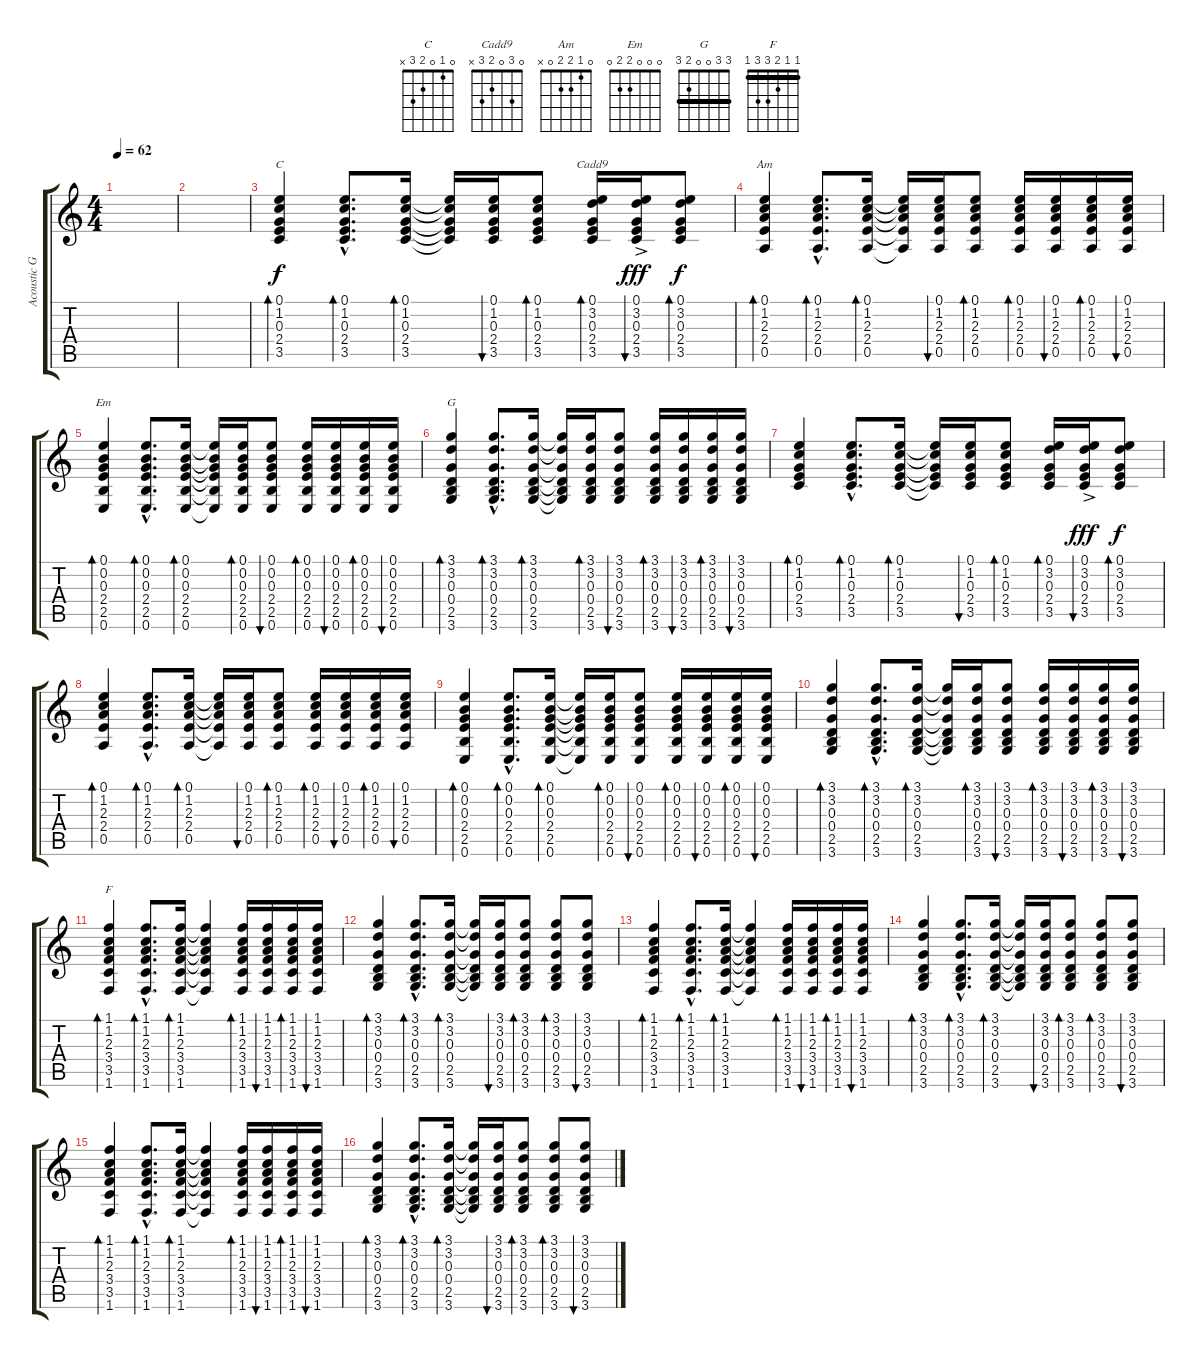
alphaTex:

\track ("Acoustic Guitar 2 - 12 Strings [Dave]" "Acoustic G") {instrument acousticguitarsteel}
\staff {score tabs}
\tuning (E4 B3 G3 D3 A2 E2) {hide}
\chord ("C" 0 1 0 2 3 x)
\chord ("Cadd9" 0 3 0 2 3 x)
\chord ("Am" 0 1 2 2 0 x)
\chord ("Em" 0 0 0 2 2 0)
\chord ("G" 3 3 0 0 2 3) {barre 3}
\chord ("F" 1 1 2 3 3 1) {barre 1}
\ts (4 4)
\tempo 62
\clef g2
\ks c
|
|
(0.1 1.2 0.3 2.4 3.5).4{bd 60 ch "C"} (0.1{hac} 1.2{hac} 0.3{hac} 2.4{hac} 3.5{hac}).8{d bd 60} (0.1 1.2 0.3 2.4 3.5).16{bd 60} (0.1{t} 1.2{t} 0.3{t} 2.4{t} 3.5{t}).16 (0.1 1.2 0.3 2.4 3.5).16{bu 30} (0.1 1.2 0.3 2.4 3.5).8{bd 30} (0.1 3.2 0.3 2.4 3.5).16{bd 30 ch "Cadd9"} (0.1{ac} 3.2{ac} 0.3{ac} 2.4{ac} 3.5{ac}).16{bu 30 dy fff} (0.1 3.2 0.3 2.4 3.5).8{bd 30 dy f} |
(0.1 1.2 2.3 2.4 0.5).4{bd 60 ch "Am"} (0.1{hac} 1.2{hac} 2.3{hac} 2.4{hac} 0.5{hac}).8{d bd 60} (0.1 1.2 2.3 2.4 0.5).16{bd 60} (0.1{t} 1.2{t} 2.3{t} 2.4{t} 0.5{t}).16 (0.1 1.2 2.3 2.4 0.5).16{bu 30} (0.1 1.2 2.3 2.4 0.5).8{bd 30} (0.1 1.2 2.3 2.4 0.5).16{bd 30} (0.1 1.2 2.3 2.4 0.5).16{bu 30} (0.1 1.2 2.3 2.4 0.5).16{bd 30} (0.1 1.2 2.3 2.4 0.5).16{bu 30} |
(0.1 0.2 0.3 2.4 2.5 0.6).4{bd 60 ch "Em"} (0.1{hac} 0.2{hac} 0.3{hac} 2.4{hac} 2.5{hac} 0.6{hac}).8{d bd 60} (0.1 0.2 0.3 2.4 2.5 0.6).16{bd 60} (0.1{t} 0.2{t} 0.3{t} 2.4{t} 2.5{t} 0.6{t}).16 (0.1 0.2 0.3 2.4 2.5 0.6).16{bd 30} (0.1 0.2 0.3 2.4 2.5 0.6).8{bu 30} (0.1 0.2 0.3 2.4 2.5 0.6).16{bd 30} (0.1 0.2 0.3 2.4 2.5 0.6).16{bu 30} (0.1 0.2 0.3 2.4 2.5 0.6).16{bd 30} (0.1 0.2 0.3 2.4 2.5 0.6).16{bu 30} |
(3.1 3.2 0.3 0.4 2.5 3.6).4{bd 60 ch "G"} (3.1{hac} 3.2{hac} 0.3{hac} 0.4{hac} 2.5{hac} 3.6{hac}).8{d bd 60} (3.1 3.2 0.3 0.4 2.5 3.6).16{bd 60} (3.1{t} 3.2{t} 0.3{t} 0.4{t} 2.5{t} 3.6{t}).16 (3.1 3.2 0.3 0.4 2.5 3.6).16{bd 30} (3.1 3.2 0.3 0.4 2.5 3.6).8{bu 30} (3.1 3.2 0.3 0.4 2.5 3.6).16{bd 30} (3.1 3.2 0.3 0.4 2.5 3.6).16{bu 30} (3.1 3.2 0.3 0.4 2.5 3.6).16{bd 30} (3.1 3.2 0.3 0.4 2.5 3.6).16{bu 30} |
(0.1 1.2 0.3 2.4 3.5).4{bd 60} (0.1{hac} 1.2{hac} 0.3{hac} 2.4{hac} 3.5{hac}).8{d bd 60} (0.1 1.2 0.3 2.4 3.5).16{bd 60} (0.1{t} 1.2{t} 0.3{t} 2.4{t} 3.5{t}).16 (0.1 1.2 0.3 2.4 3.5).16{bu 30} (0.1 1.2 0.3 2.4 3.5).8{bd 30} (0.1 3.2 0.3 2.4 3.5).16{bd 30} (0.1{ac} 3.2{ac} 0.3{ac} 2.4{ac} 3.5{ac}).16{bu 30 dy fff} (0.1 3.2 0.3 2.4 3.5).8{bd 30 dy f} |
(0.1 1.2 2.3 2.4 0.5).4{bd 60} (0.1{hac} 1.2{hac} 2.3{hac} 2.4{hac} 0.5{hac}).8{d bd 60} (0.1 1.2 2.3 2.4 0.5).16{bd 60} (0.1{t} 1.2{t} 2.3{t} 2.4{t} 0.5{t}).16 (0.1 1.2 2.3 2.4 0.5).16{bu 30} (0.1 1.2 2.3 2.4 0.5).8{bd 30} (0.1 1.2 2.3 2.4 0.5).16{bd 30} (0.1 1.2 2.3 2.4 0.5).16{bu 30} (0.1 1.2 2.3 2.4 0.5).16{bd 30} (0.1 1.2 2.3 2.4 0.5).16{bu 30} |
(0.1 0.2 0.3 2.4 2.5 0.6).4{bd 60} (0.1{hac} 0.2{hac} 0.3{hac} 2.4{hac} 2.5{hac} 0.6{hac}).8{d bd 60} (0.1 0.2 0.3 2.4 2.5 0.6).16{bd 60} (0.1{t} 0.2{t} 0.3{t} 2.4{t} 2.5{t} 0.6{t}).16 (0.1 0.2 0.3 2.4 2.5 0.6).16{bd 30} (0.1 0.2 0.3 2.4 2.5 0.6).8{bu 30} (0.1 0.2 0.3 2.4 2.5 0.6).16{bd 30} (0.1 0.2 0.3 2.4 2.5 0.6).16{bu 30} (0.1 0.2 0.3 2.4 2.5 0.6).16{bd 30} (0.1 0.2 0.3 2.4 2.5 0.6).16{bu 30} |
(3.1 3.2 0.3 0.4 2.5 3.6).4{bd 60} (3.1{hac} 3.2{hac} 0.3{hac} 0.4{hac} 2.5{hac} 3.6{hac}).8{d bd 60} (3.1 3.2 0.3 0.4 2.5 3.6).16{bd 60} (3.1{t} 3.2{t} 0.3{t} 0.4{t} 2.5{t} 3.6{t}).16 (3.1 3.2 0.3 0.4 2.5 3.6).16{bd 30} (3.1 3.2 0.3 0.4 2.5 3.6).8{bu 30} (3.1 3.2 0.3 0.4 2.5 3.6).16{bd 30} (3.1 3.2 0.3 0.4 2.5 3.6).16{bu 30} (3.1 3.2 0.3 0.4 2.5 3.6).16{bd 30} (3.1 3.2 0.3 0.4 2.5 3.6).16{bu 30} |
(1.1 1.2 2.3 3.4 3.5 1.6).4{bd 60 ch "F"} (1.1{hac} 1.2{hac} 2.3{hac} 3.4{hac} 3.5{hac} 1.6{hac}).8{d bd 60} (1.1 1.2 2.3 3.4 3.5 1.6).16{bd 60} (1.1{t} 1.2{t} 2.3{t} 3.4{t} 3.5{t} 1.6{t}).4 (1.1 1.2 2.3 3.4 3.5 1.6).16{bd 30} (1.1 1.2 2.3 3.4 3.5 1.6).16{bu 30} (1.1 1.2 2.3 3.4 3.5 1.6).16{bd 30} (1.1 1.2 2.3 3.4 3.5 1.6).16{bu 30} |
(3.1 3.2 0.3 0.4 2.5 3.6).4{bd 60} (3.1{hac} 3.2{hac} 0.3{hac} 0.4{hac} 2.5{hac} 3.6{hac}).8{d bd 60} (3.1 3.2 0.3 0.4 2.5 3.6).16{bd 60} (3.1{t} 3.2{t} 0.3{t} 0.4{t} 2.5{t} 3.6{t}).16 (3.1 3.2 0.3 0.4 2.5 3.6).16{bu 30} (3.1 3.2 0.3 0.4 2.5 3.6).8{bd 30} (3.1 3.2 0.3 0.4 2.5 3.6).8{bd 30} (3.1 3.2 0.3 0.4 2.5 3.6).8{bu 30} |
(1.1 1.2 2.3 3.4 3.5 1.6).4{bd 60} (1.1{hac} 1.2{hac} 2.3{hac} 3.4{hac} 3.5{hac} 1.6{hac}).8{d bd 60} (1.1 1.2 2.3 3.4 3.5 1.6).16{bd 60} (1.1{t} 1.2{t} 2.3{t} 3.4{t} 3.5{t} 1.6{t}).4 (1.1 1.2 2.3 3.4 3.5 1.6).16{bd 30} (1.1 1.2 2.3 3.4 3.5 1.6).16{bu 30} (1.1 1.2 2.3 3.4 3.5 1.6).16{bd 30} (1.1 1.2 2.3 3.4 3.5 1.6).16{bu 30} |
(3.1 3.2 0.3 0.4 2.5 3.6).4{bd 60} (3.1{hac} 3.2{hac} 0.3{hac} 0.4{hac} 2.5{hac} 3.6{hac}).8{d bd 60} (3.1 3.2 0.3 0.4 2.5 3.6).16{bd 60} (3.1{t} 3.2{t} 0.3{t} 0.4{t} 2.5{t} 3.6{t}).16 (3.1 3.2 0.3 0.4 2.5 3.6).16{bu 30} (3.1 3.2 0.3 0.4 2.5 3.6).8{bd 30} (3.1 3.2 0.3 0.4 2.5 3.6).8{bd 30} (3.1 3.2 0.3 0.4 2.5 3.6).8{bu 30} |
(1.1 1.2 2.3 3.4 3.5 1.6).4{bd 60} (1.1{hac} 1.2{hac} 2.3{hac} 3.4{hac} 3.5{hac} 1.6{hac}).8{d bd 60} (1.1 1.2 2.3 3.4 3.5 1.6).16{bd 60} (1.1{t} 1.2{t} 2.3{t} 3.4{t} 3.5{t} 1.6{t}).4 (1.1 1.2 2.3 3.4 3.5 1.6).16{bd 30} (1.1 1.2 2.3 3.4 3.5 1.6).16{bu 30} (1.1 1.2 2.3 3.4 3.5 1.6).16{bd 30} (1.1 1.2 2.3 3.4 3.5 1.6).16{bu 30} |
(3.1 3.2 0.3 0.4 2.5 3.6).4{bd 60} (3.1{hac} 3.2{hac} 0.3{hac} 0.4{hac} 2.5{hac} 3.6{hac}).8{d bd 60} (3.1 3.2 0.3 0.4 2.5 3.6).16{bd 60} (3.1{t} 3.2{t} 0.3{t} 0.4{t} 2.5{t} 3.6{t}).16 (3.1 3.2 0.3 0.4 2.5 3.6).16{bu 30} (3.1 3.2 0.3 0.4 2.5 3.6).8{bd 30} (3.1 3.2 0.3 0.4 2.5 3.6).8{bd 30} (3.1 3.2 0.3 0.4 2.5 3.6).8{bu 30}
